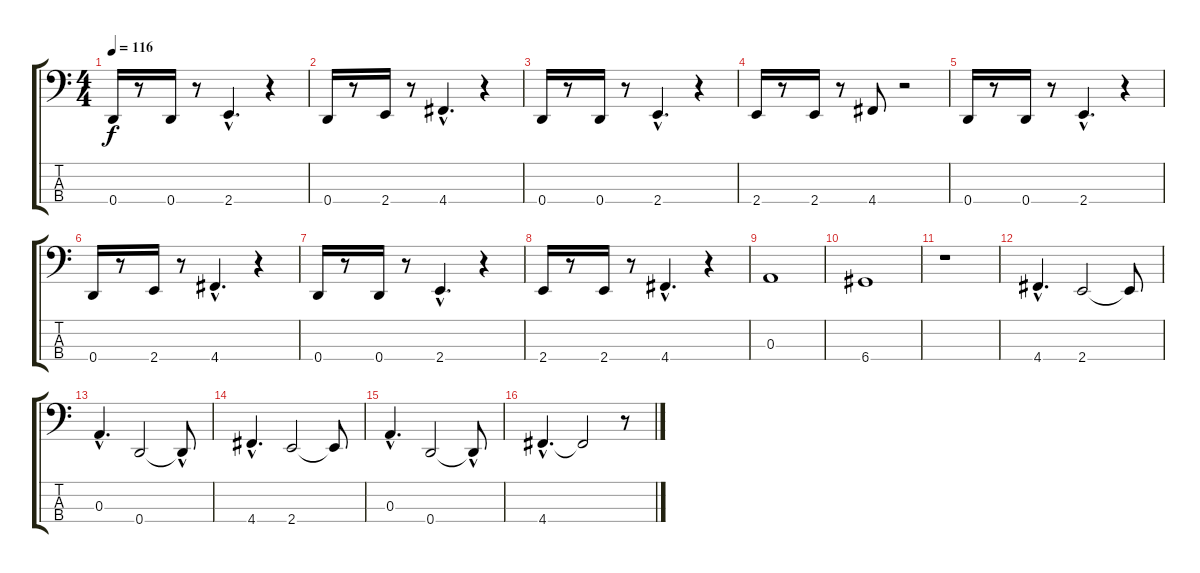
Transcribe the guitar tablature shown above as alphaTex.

\track "" {instrument electricbassfinger}
\staff {score tabs}
\tuning (G2 D2 A1 D1) {hide}
\ts (4 4)
\tempo 116
\clef f4
\ks c
0.4.16{dy f} r.8 0.4.16 r.8 2.4{hac}.4{d} r.4 |
0.4.16 r.8 2.4.16 r.8 4.4{hac}.4{d} r.4 |
0.4.16 r.8 0.4.16 r.8 2.4{hac}.4{d} r.4 |
2.4.16 r.8 2.4.16 r.8 4.4.8 r.2 |
0.4.16 r.8 0.4.16 r.8 2.4{hac}.4{d} r.4 |
0.4.16 r.8 2.4.16 r.8 4.4{hac}.4{d} r.4 |
0.4.16 r.8 0.4.16 r.8 2.4{hac}.4{d} r.4 |
2.4.16 r.8 2.4.16 r.8 4.4{hac}.4{d} r.4 |
0.3.1 |
6.4.1 |
r.1 |
4.4{hac}.4{d} 2.4.2 2.4{t}.8 |
0.3{hac}.4{d} 0.4.2 0.4{hac t}.8 |
4.4{hac}.4{d} 2.4.2 2.4{t}.8 |
0.3{hac}.4{d} 0.4.2 0.4{hac t}.8 |
4.4{hac}.4{d} 4.4{t}.2 r.8
